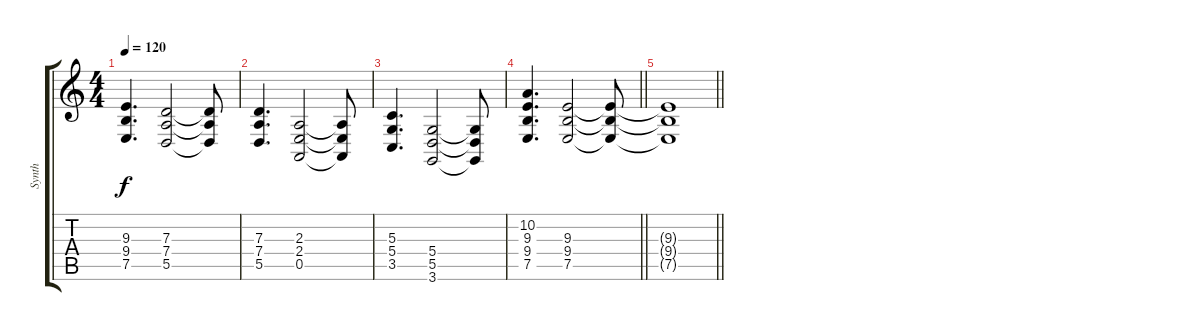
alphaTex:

\track ("Synth" "Synth") {instrument synthstrings1}
\staff {score tabs}
\tuning (E4 B3 G3 D3 A2 E2) {hide}
\ts (4 4)
\tempo 120
\clef g2
\ks c
(9.3 9.4 7.5).4{d dy f} (7.3 7.4 5.5).2 (7.3{t} 7.4{t} 5.5{t}).8 |
(7.3 7.4 5.5).4{d} (2.3 2.4 0.5).2 (2.3{t} 2.4{t} 0.5{t}).8 |
(5.3 5.4 3.5).4{d} (5.4 5.5 3.6).2 (5.4{t} 5.5{t} 3.6{t}).8 |
\barLineRight lightlight
(10.2 9.3 9.4 7.5).4{d} (9.3 9.4 7.5).2 (9.3{t} 9.4{t} 7.5{t}).8 |
\barLineRight lightlight
(9.3{t} 9.4{t} 7.5{t}).1
